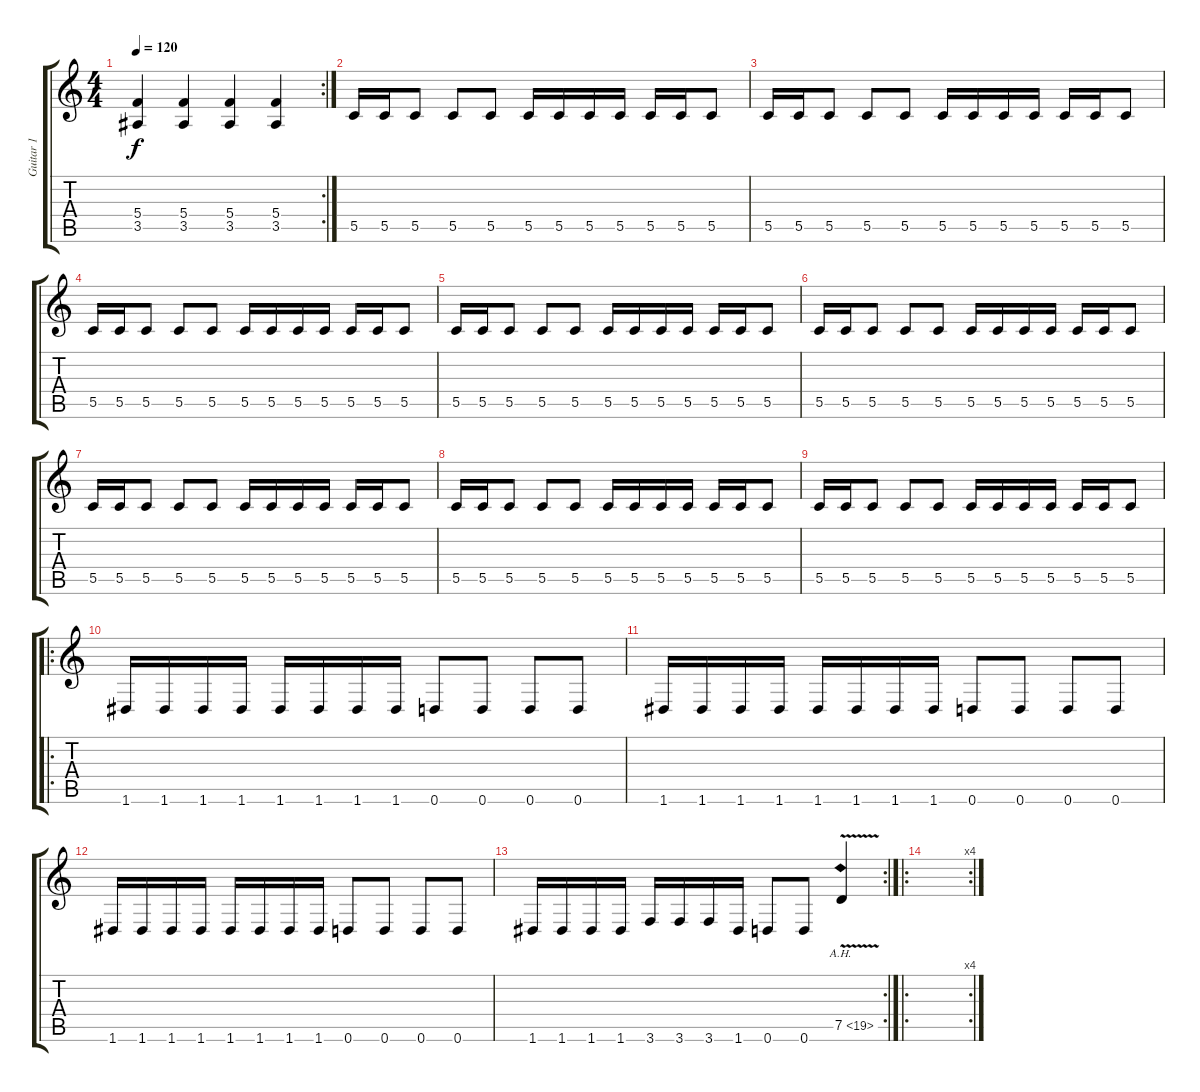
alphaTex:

\track ("Guitar 1" "Guitar 1") {instrument distortionguitar}
\staff {score tabs}
\tuning (D4 A3 F3 C3 G2 D2) {hide}
\rc 2
\ts (4 4)
\tempo 120
\clef g2
\ks c
(5.4 3.5).4{dy f} (5.4 3.5).4 (5.4 3.5).4 (5.4 3.5).4 |
5.5.16 5.5.16 5.5.8 5.5.8 5.5.8 5.5.16 5.5.16 5.5.16 5.5.16 5.5.16 5.5.16 5.5.8 |
5.5.16 5.5.16 5.5.8 5.5.8 5.5.8 5.5.16 5.5.16 5.5.16 5.5.16 5.5.16 5.5.16 5.5.8 |
5.5.16 5.5.16 5.5.8 5.5.8 5.5.8 5.5.16 5.5.16 5.5.16 5.5.16 5.5.16 5.5.16 5.5.8 |
5.5.16 5.5.16 5.5.8 5.5.8 5.5.8 5.5.16 5.5.16 5.5.16 5.5.16 5.5.16 5.5.16 5.5.8 |
5.5.16 5.5.16 5.5.8 5.5.8 5.5.8 5.5.16 5.5.16 5.5.16 5.5.16 5.5.16 5.5.16 5.5.8 |
5.5.16 5.5.16 5.5.8 5.5.8 5.5.8 5.5.16 5.5.16 5.5.16 5.5.16 5.5.16 5.5.16 5.5.8 |
5.5.16 5.5.16 5.5.8 5.5.8 5.5.8 5.5.16 5.5.16 5.5.16 5.5.16 5.5.16 5.5.16 5.5.8 |
5.5.16 5.5.16 5.5.8 5.5.8 5.5.8 5.5.16 5.5.16 5.5.16 5.5.16 5.5.16 5.5.16 5.5.8 |
\ro
1.6.16 1.6.16 1.6.16 1.6.16 1.6.16 1.6.16 1.6.16 1.6.16 0.6.8 0.6.8 0.6.8 0.6.8 |
1.6.16 1.6.16 1.6.16 1.6.16 1.6.16 1.6.16 1.6.16 1.6.16 0.6.8 0.6.8 0.6.8 0.6.8 |
1.6.16 1.6.16 1.6.16 1.6.16 1.6.16 1.6.16 1.6.16 1.6.16 0.6.8 0.6.8 0.6.8 0.6.8 |
\rc 2
1.6.16 1.6.16 1.6.16 1.6.16 3.6.16 3.6.16 3.6.16 1.6.16 0.6.8 0.6.8 7.5{ah 12 v}.4 |
\ro
\rc 4
